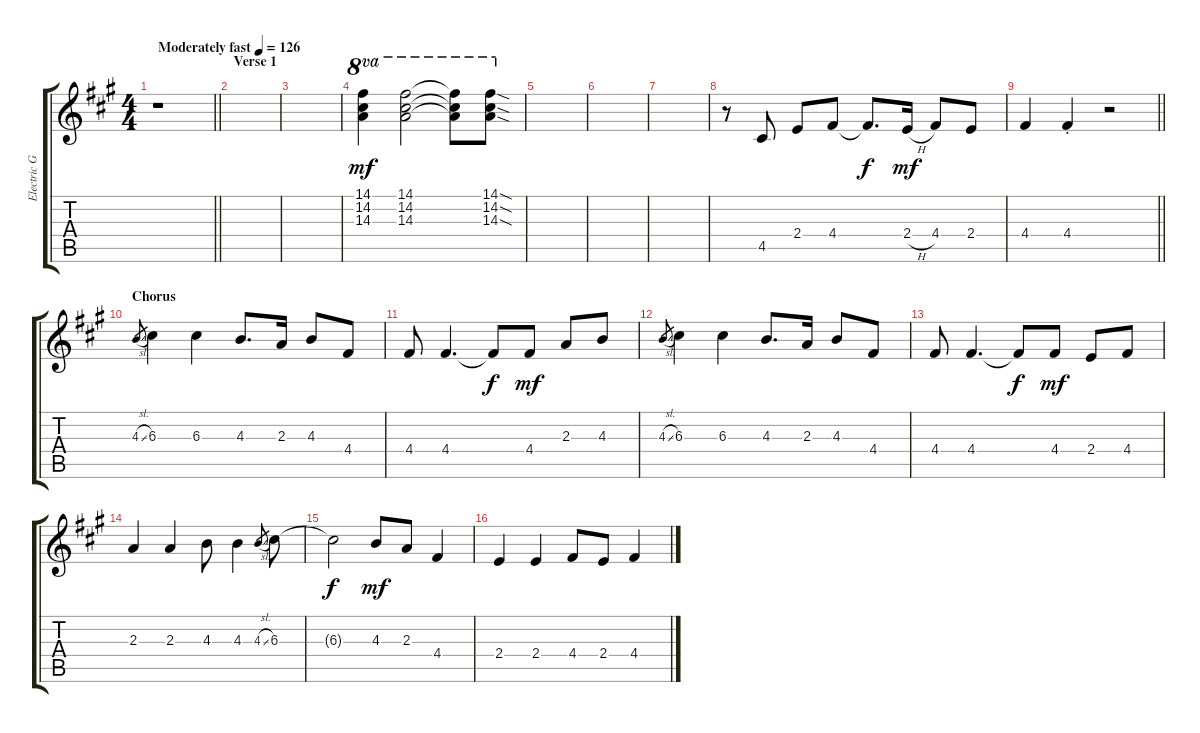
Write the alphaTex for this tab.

\track ("Electric Guitar 2" "Electric G") {instrument electricguitarclean}
\staff {score tabs}
\tuning (E4 B3 G3 D3 A2 E2) {hide}
\ts (4 4)
\tempo (126 "Moderately fast")
\clef g2
\barLineRight lightlight
\ks a
r.1{dy mf instrument electricguitarclean} |
\section ("" "Verse 1")
|
|
(14.1 14.2 14.3).4{ot 8va} (14.1 14.2 14.3).2{ot 8va} (14.1{t} 14.2{t} 14.3{t}).8{ot 8va} (14.1{sod} 14.2{sod} 14.3{sod}).8{ot 8va} |
|
|
|
r.8 4.5.8 2.4.8 4.4.8 4.4{t}.8{d dy f} 2.4{h}.16{dy mf} 4.4.8 2.4.8 |
\barLineRight lightlight
4.4.4 4.4{st}.4 r.2 |
\section ("" "Chorus")
4.3{sl}.8{gr} 6.3.4 6.3.4 4.3.8{d} 2.3.16 4.3.8 4.4.8 |
4.4.8 4.4.4{d} 4.4{t}.8{dy f} 4.4.8{dy mf} 2.3.8 4.3.8 |
4.3{sl}.8{gr} 6.3.4 6.3.4 4.3.8{d} 2.3.16 4.3.8 4.4.8 |
4.4.8 4.4.4{d} 4.4{t}.8{dy f} 4.4.8{dy mf} 2.4.8 4.4.8 |
2.3.4 2.3.4 4.3.8 4.3.4 4.3{sl}.8{gr} 6.3.8 |
6.3{t}.2{dy f} 4.3.8{dy mf} 2.3.8 4.4.4 |
2.4.4 2.4.4 4.4.8 2.4.8 4.4.4
